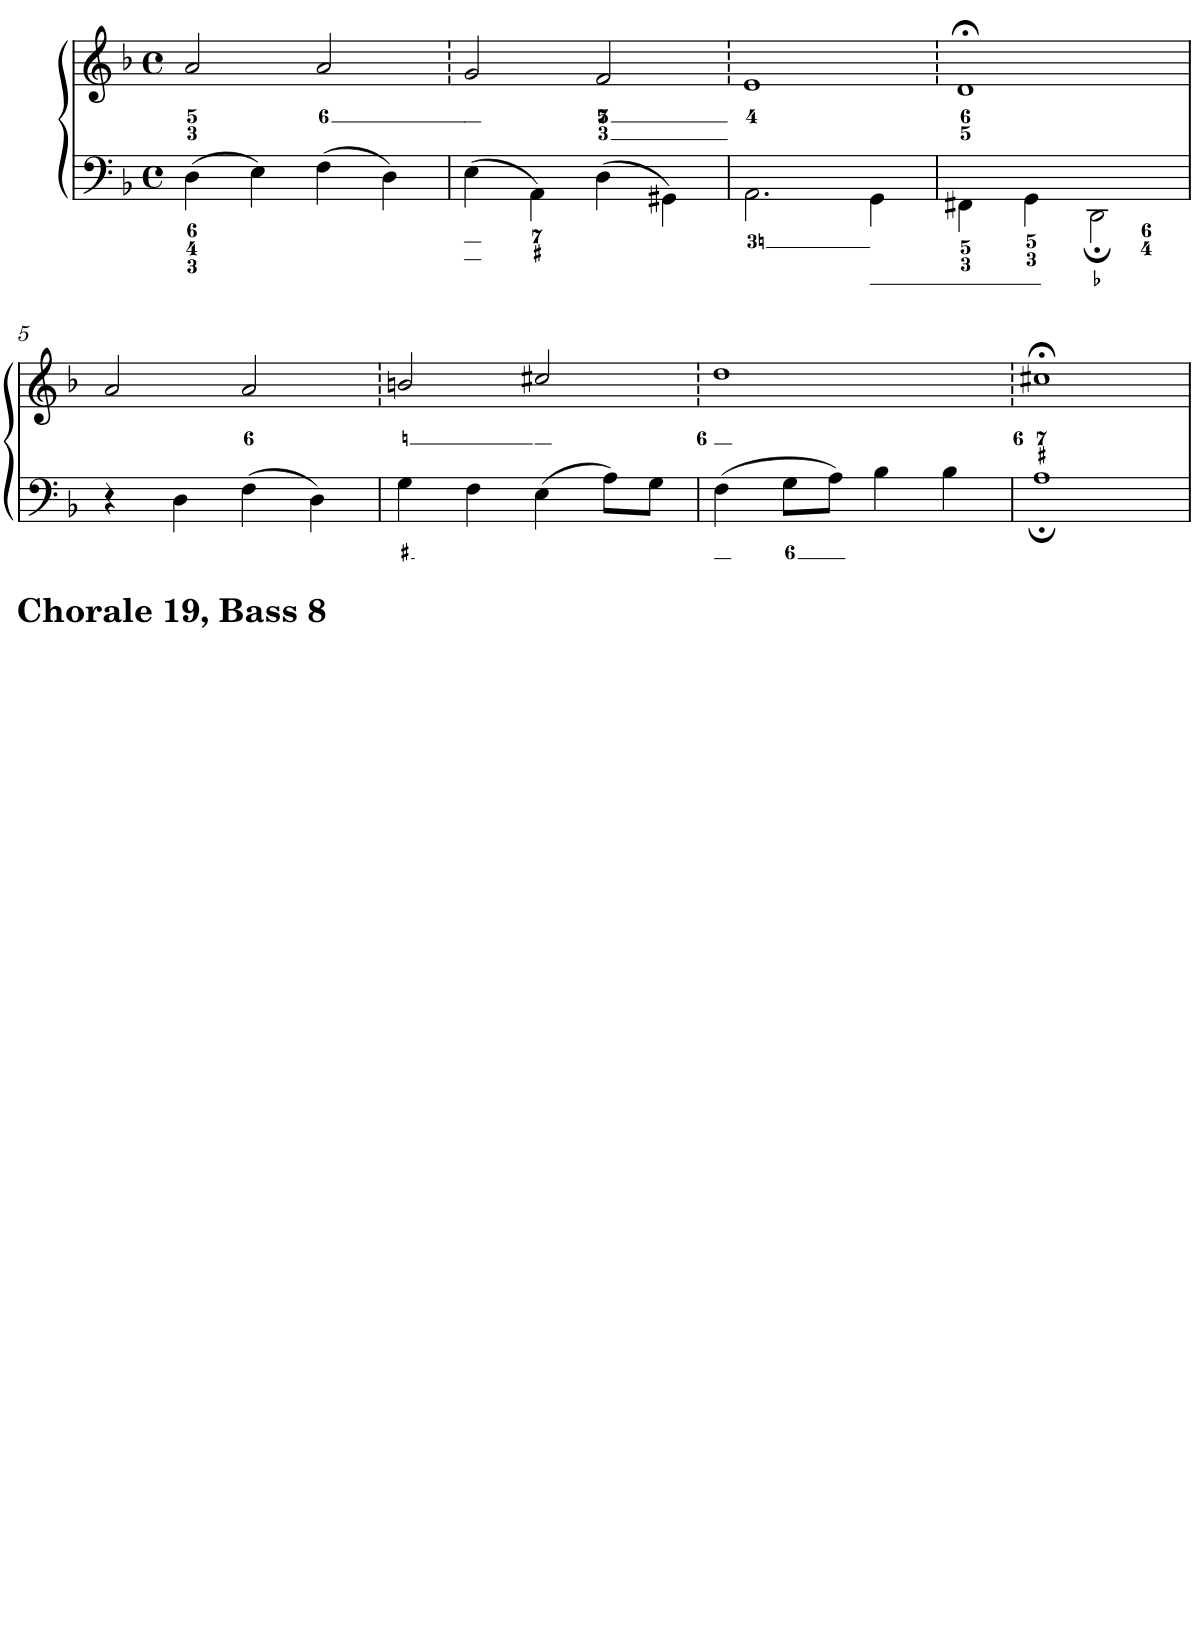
**kern	**kern
*part1	*part1
*staff2	*staff1
*I"Piano	*
*I'Pno.	*
*clefF4	*clefG2
*k[b-]	*k[b-]
*F:	*F:
*M4/4	*M4/4
*met(c)	*met(c)
=1	=1
4D\	2a/
4E\	.
4F\	2a/
4D\	.
=2	=2
4E\	2g/
4AA\	.
4D\	2f/
4GG#X\	.
=3	=3
2.AA\	1e
4GG\	.
=4	=4
4FF#X\	1d;<
4GG\	.
2DD;\	.
!!LO:LB:g=z
=5	=5
4r	2a/
4D\	.
4F\	2a/
4D\	.
=6	=6
4G\	2bn/
4F\	.
4E\	2cc#X/
8A\L	.
8G\J	.
=7	=7
4F\	1dd
8G\L	.
8A\J	.
4B-\	.
4B-\	.
=8	=8
1A;	1cc#X;<
=	=
*-	*-
